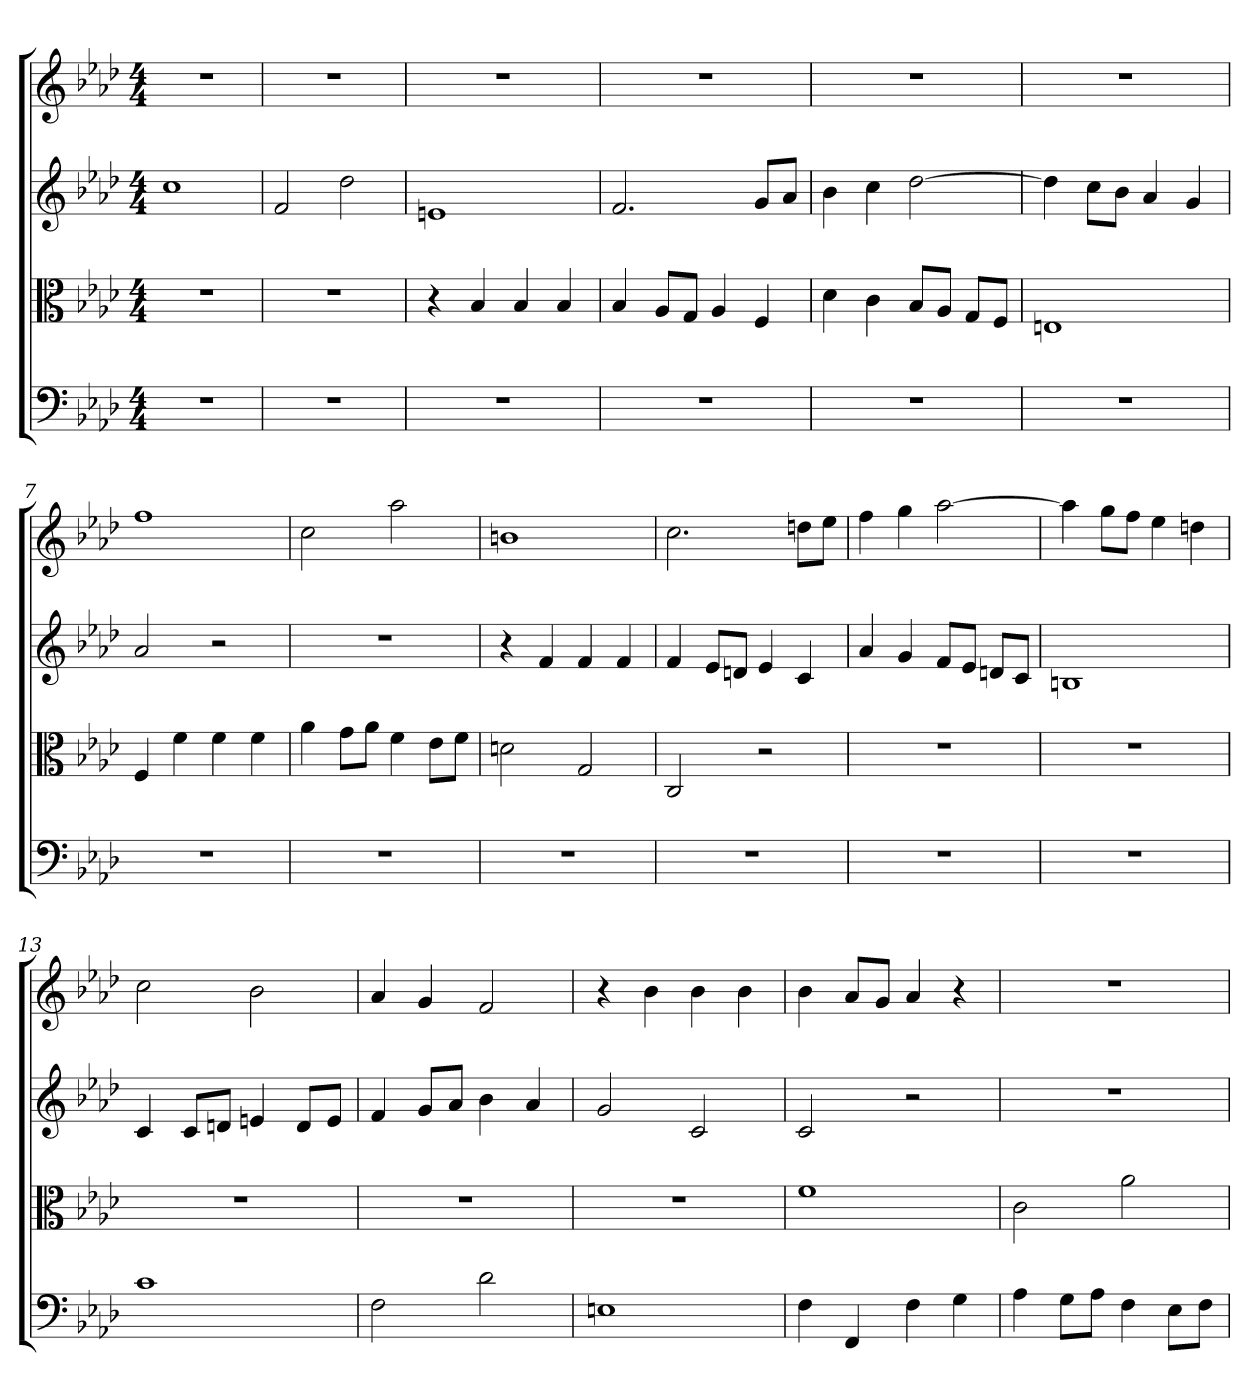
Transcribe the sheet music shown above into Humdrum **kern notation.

**kern	**kern	**kern	**kern
*part4	*part3	*part2	*part1
*staff4	*staff3	*staff2	*staff1
*clefF4	*clefC3	*clefG2	*clefG2
*k[b-e-a-d-]	*k[b-e-a-d-]	*k[b-e-a-d-]	*k[b-e-a-d-]
*f:	*f:	*f:	*f:
*M4/4	*M4/4	*M4/4	*M4/4
=	=	=	=
1r	1r	1cc	1r
=2	=2	=2	=2
1r	1r	2f	1r
.	.	2dd-	.
=3	=3	=3	=3
1r	4r	1en	1r
.	4B-	.	.
.	4B-	.	.
.	4B-	.	.
=4	=4	=4	=4
1r	4B-	2.f	1r
.	8A-/L	.	.
.	8G/J	.	.
.	4A-	.	.
.	4F	8g/L	.
.	.	8a-/J	.
=5	=5	=5	=5
1r	4d-	4b-	1r
.	4c	4cc	.
.	8B-/L	[2dd-	.
.	8A-/J	.	.
.	8G/L	.	.
.	8F/J	.	.
=6	=6	=6	=6
1r	1En	4dd-]	1r
.	.	8cc\L	.
.	.	8b-\J	.
.	.	4a-	.
.	.	4g	.
=7	=7	=7	=7
1r	4F	2a-	1ff
.	4f	.	.
.	4f	2r	.
.	4f	.	.
=8	=8	=8	=8
1r	4a-	1r	2cc
.	8g\L	.	.
.	8a-\J	.	.
.	4f	.	2aa-
.	8e-\L	.	.
.	8f\J	.	.
=9	=9	=9	=9
1r	2dn	4r	1bn
.	.	4f	.
.	2G	4f	.
.	.	4f	.
=10	=10	=10	=10
1r	2C	4f	2.cc
.	.	8e-/L	.
.	.	8dn/J	.
.	2r	4e-	.
.	.	4c	8ddn\L
.	.	.	8ee-\J
=11	=11	=11	=11
1r	1r	4a-	4ff
.	.	4g	4gg
.	.	8f/L	[2aa-
.	.	8e-/J	.
.	.	8dn/L	.
.	.	8c/J	.
=12	=12	=12	=12
1r	1r	1Bn	4aa-]
.	.	.	8gg\L
.	.	.	8ff\J
.	.	.	4ee-
.	.	.	4ddn
=13	=13	=13	=13
1c	1r	4c	2cc
.	.	8c/L	.
.	.	8dn/J	.
.	.	4en	2b-
.	.	8d/L	.
.	.	8e/J	.
=14	=14	=14	=14
2F	1r	4f	4a-
.	.	8g/L	4g
.	.	8a-/J	.
2d-	.	4b-	2f
.	.	4a-	.
=15	=15	=15	=15
1En	1r	2g	4r
.	.	.	4b-
.	.	2c	4b-
.	.	.	4b-
=16	=16	=16	=16
4F	1f	2c	4b-
4FF	.	.	8a-/L
.	.	.	8g/J
4F	.	2r	4a-
4G	.	.	4r
=17	=17	=17	=17
4A-	2c	1r	1r
8G\L	.	.	.
8A-\J	.	.	.
4F	2a-	.	.
8E-\L	.	.	.
8F\J	.	.	.
=	=	=	=
*-	*-	*-	*-
